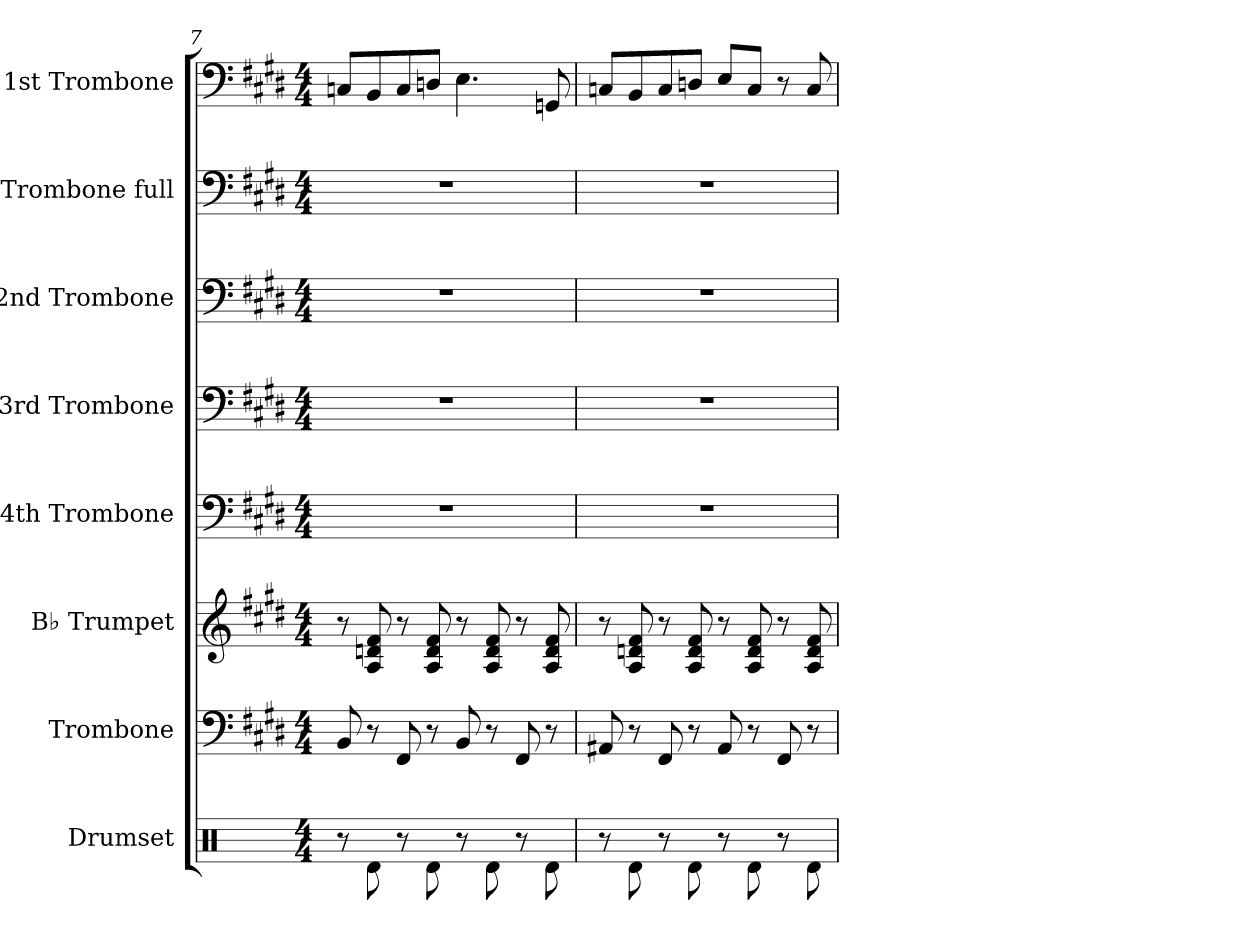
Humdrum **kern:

**kern	**kern	**kern	**kern	**kern	**kern	**kern	**kern
*part8	*part7	*part6	*part5	*part4	*part3	*part2	*part1
*staff8	*staff7	*staff6	*staff5	*staff4	*staff3	*staff2	*staff1
*I"Drumset	*I"Trombone	*I"B♭ Trumpet	*I"4th Trombone	*I"3rd Trombone	*I"2nd Trombone	*I"Trombone full	*I"1st Trombone
*I'Drs.	*I'Trb.	*I'B♭ Tpt.	*I'Trb.4	*I'Trb.3	*I'Trb.2	*I'Trb. F	*I'Trb.1
!!LO:PB:g=z
*clefX	*clefF4	*clefG2	*clefF4	*clefF4	*clefF4	*clefF4	*clefF4
*	*	*ITrd1c2	*	*	*	*	*
*k[]	*k[f#c#g#d#]	*k[f#c#]	*k[f#c#g#d#]	*k[f#c#g#d#]	*k[f#c#g#d#]	*k[f#c#g#d#]	*k[f#c#g#d#]
*M4/4	*M4/4	*M4/4	*M4/4	*M4/4	*M4/4	*M4/4	*M4/4
=7	=7	=7	=7	=7	=7	=7	=7
8r	8BB/	8r	1r	1r	1r	1r	8Cn/L
8Rd\	8r	8G/ 8cn/ 8e/	.	.	.	.	8BB/
8r	8FF#/	8r	.	.	.	.	8C/
8Rd\	8r	8G/ 8c/ 8e/	.	.	.	.	8Dn/J
8r	8BB/	8r	.	.	.	.	4.E\
8Rd\	8r	8G/ 8c/ 8e/	.	.	.	.	.
8r	8FF#/	8r	.	.	.	.	.
8Rd\	8r	8G/ 8c/ 8e/	.	.	.	.	8GGn/
=8	=8	=8	=8	=8	=8	=8	=8
8r	8AA#X/	8r	1r	1r	1r	1r	8Cn/L
8Rd\	8r	8G/ 8cn/ 8e/	.	.	.	.	8BB/
8r	8FF#/	8r	.	.	.	.	8C/
8Rd\	8r	8G/ 8c/ 8e/	.	.	.	.	8Dn/J
8r	8AA#/	8r	.	.	.	.	8E/L
8Rd\	8r	8G/ 8c/ 8e/	.	.	.	.	8C/J
8r	8FF#/	8r	.	.	.	.	8r
8Rd\	8r	8G/ 8c/ 8e/	.	.	.	.	8C/
=	=	=	=	=	=	=	=
*-	*-	*-	*-	*-	*-	*-	*-
